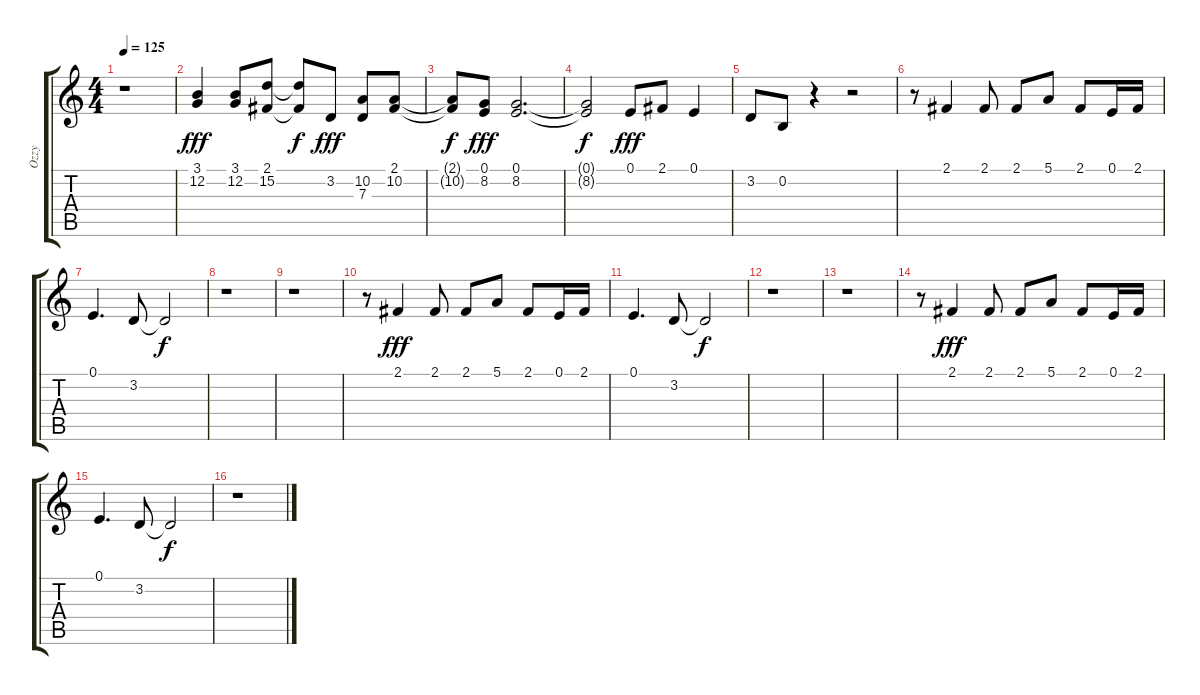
\track ("Ozzy" "Ozzy") {instrument trumpet}
\staff {score tabs}
\tuning (E4 B3 G3 D3 A2 E2) {hide}
\ts (4 4)
\tempo 125
\clef g2
\ks c
r.1{dy fff} |
(3.1 12.2).4 (3.1 12.2).8 (2.1 15.2).8 (2.1{t} 15.2{t}).8{dy f} 3.2.8{dy fff} (10.2 7.3).8 (2.1 10.2).8 |
(2.1{t} 10.2{t}).8{dy f} (0.1 8.2).8{dy fff} (0.1 8.2).2{d} |
(0.1{t} 8.2{t}).2{dy f} 0.1.8{dy fff} 2.1.8 0.1.4 |
3.2.8 0.2.8 r.4 r.2 |
r.8 2.1.4 2.1.8 2.1.8 5.1.8 2.1.8 0.1.16 2.1.16 |
0.1.4{d} 3.2.8 3.2{t}.2{dy f} |
r.1 |
r.1 |
r.8 2.1.4{dy fff} 2.1.8 2.1.8 5.1.8 2.1.8 0.1.16 2.1.16 |
0.1.4{d} 3.2.8 3.2{t}.2{dy f} |
r.1 |
r.1 |
r.8 2.1.4{dy fff} 2.1.8 2.1.8 5.1.8 2.1.8 0.1.16 2.1.16 |
0.1.4{d} 3.2.8 3.2{t}.2{dy f} |
r.1
